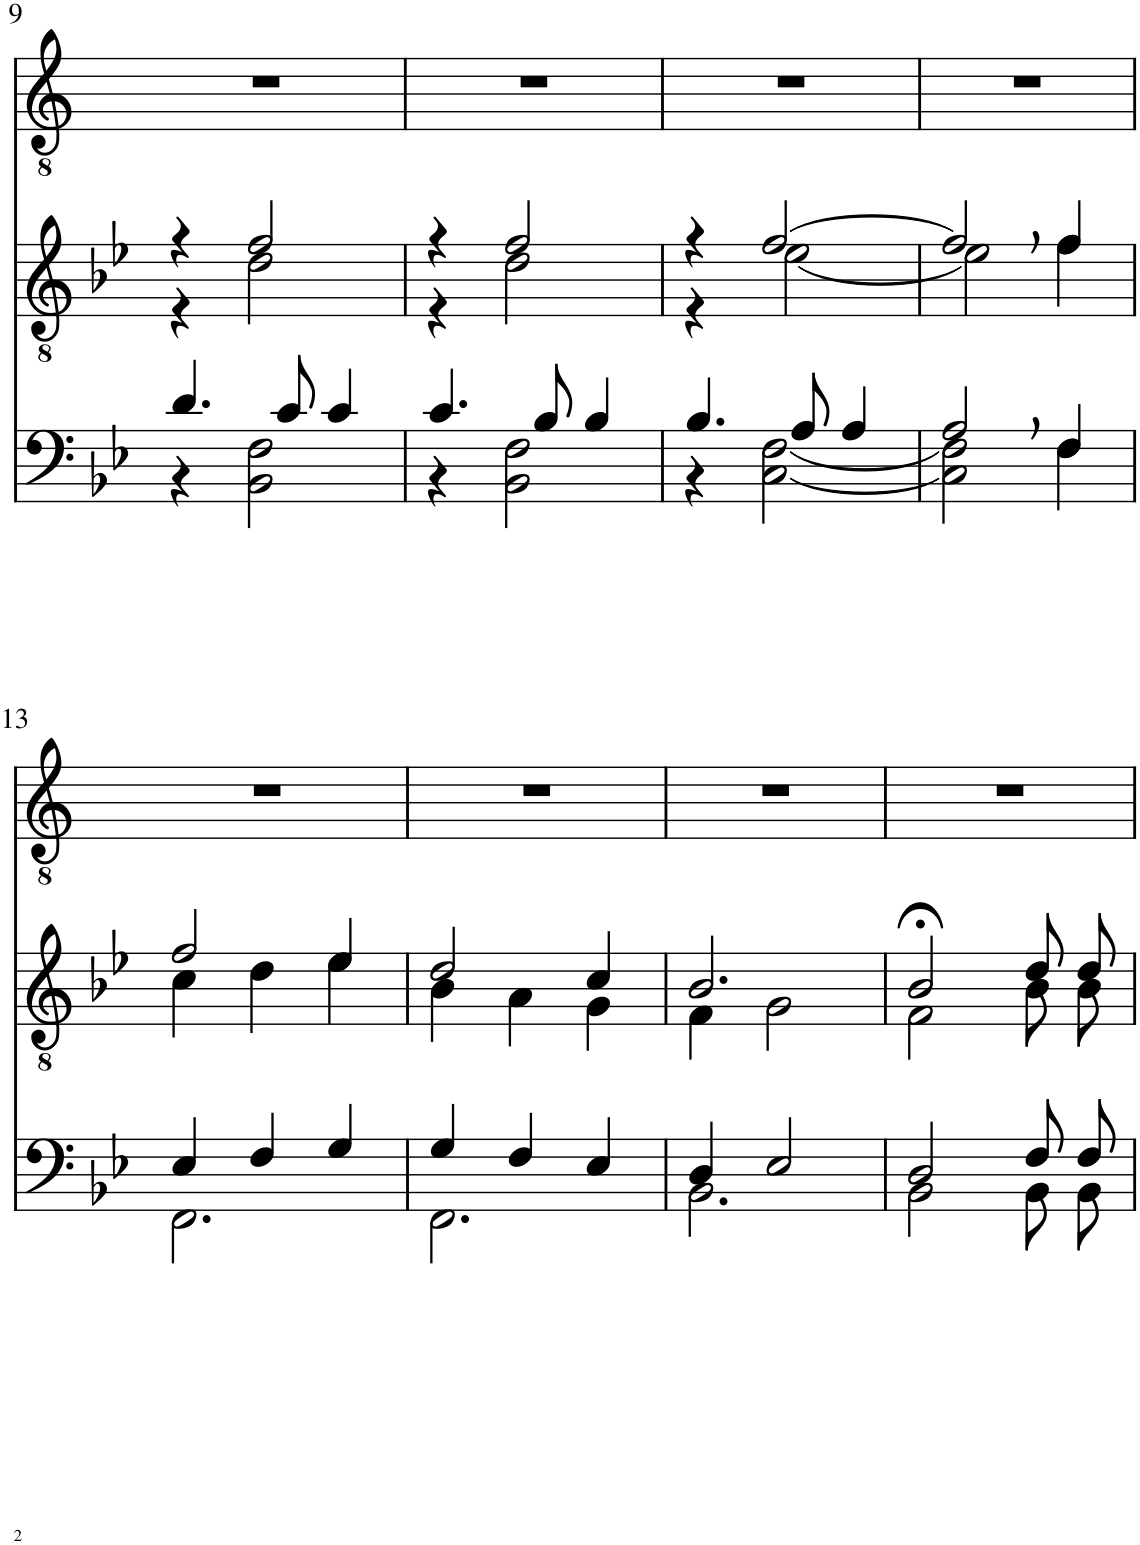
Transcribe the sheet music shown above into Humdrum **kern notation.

**kern	**kern
*part2	*part1
*staff2	*staff1
*I"Bass	*I"Tenor
!!LO:PB:g=z
*clefF4	*clefGv2
*k[b-e-]	*k[b-e-]
*M3/4	*M3/4
=9	=9
*^	*^
4.d/	4r	4r	4r
.	2BB-\ 2F\	2f/	2d\
8c/	.	.	.
4c/	.	.	.
=10	=10	=10	=10
4.c/	4r	4r	4r
.	2BB-\ 2F\	2f/	2d\
8B-/	.	.	.
4B-/	.	.	.
=11	=11	=11	=11
4.B-/	4r	4r	4r
.	[2C\ [2F\	[2f/	[2e-\
8A/	.	.	.
4A/	.	.	.
=12	=12	=12	=12
2A,/	2C\] 2F\]	2f,/]	2e-\]
4F/	4F\	4f/	4f\
!!LO:LB:g=z	!!
=13	=13	=13	=13
4E-/	2.FF\	2f/	4c\
4F/	.	.	4d\
4G/	.	4e-/	4e-\
=14	=14	=14	=14
4G/	2.FF\	2d/	4B-\
4F/	.	.	4A\
4E-/	.	4c/	4G\
=15	=15	=15	=15
4D/	2.BB-\	2.B-/	4F\
2E-/	.	.	2G\
=16	=16	=16	=16
2D/	2BB-\	2B-;</	2F\
8F/L	8BB-\L	8d/L	8B-\L
8F/J	8BB-\J	8d/J	8B-\J
*v	*v	*	*
*	*v	*v
=	=
*-	*-
